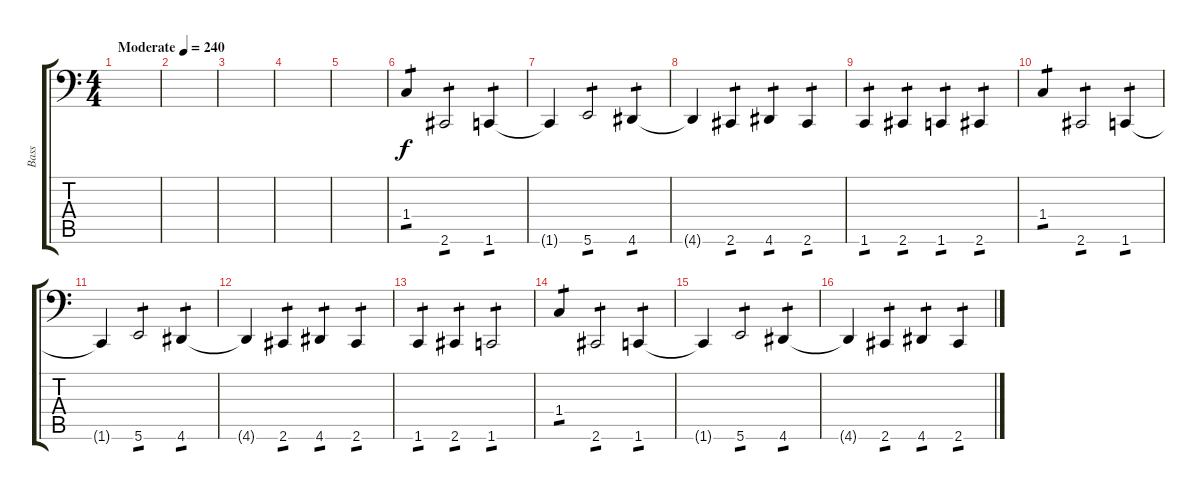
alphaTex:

\track ("Bass" "Bass") {instrument electricbassfinger}
\staff {score tabs}
\tuning (Db3 Ab2 E2 B1 Gb1 B0) {hide}
\ts (4 4)
\tempo (240 "Moderate")
\clef f4
\ks c
|
|
|
|
|
1.4.4{tp 1} 2.6.2{tp 1} 1.6.4{tp 1} |
1.6{t}.4 5.6.2{tp 1} 4.6.4{tp 1} |
4.6{t}.4 2.6.4{tp 1} 4.6.4{tp 1} 2.6.4{tp 1} |
1.6.4{tp 1} 2.6.4{tp 1} 1.6.4{tp 1} 2.6.4{tp 1} |
1.4.4{tp 1} 2.6.2{tp 1} 1.6.4{tp 1} |
1.6{t}.4 5.6.2{tp 1} 4.6.4{tp 1} |
4.6{t}.4 2.6.4{tp 1} 4.6.4{tp 1} 2.6.4{tp 1} |
1.6.4{tp 1} 2.6.4{tp 1} 1.6.2{tp 1} |
1.4.4{tp 1} 2.6.2{tp 1} 1.6.4{tp 1} |
1.6{t}.4 5.6.2{tp 1} 4.6.4{tp 1} |
4.6{t}.4 2.6.4{tp 1} 4.6.4{tp 1} 2.6.4{tp 1}
